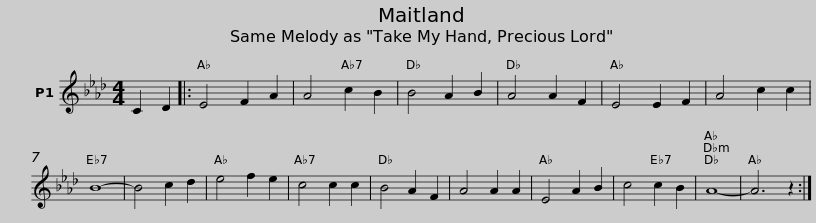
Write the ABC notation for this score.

X:1
L:1/8
M:4/4
I:linebreak $
K:Ab
V:1 treble
V:1
 C2 D2 |: E4 F2 A2 | A4 c2 B2 | B4 A2 B2 | A4 A2 F2 |$ %5
 E4 E2 F2 | A4 c2 c2 | B8- | B4 c2 d2 |$ e4 f2 e2 | %10
 c4 c2 c2 | B4 A2 F2 | A4 A2 A2 |$ E4 A2 B2 | c4 c2 B2 | %15
 A8- | A6 z2 :| %17
